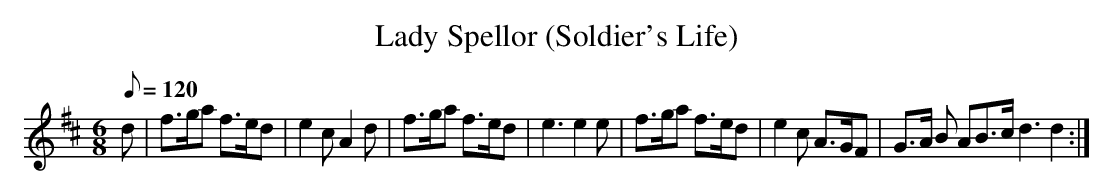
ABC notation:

X:1
T:Lady Spellor (Soldier's Life)
M:6/8
L:1/8
Q:120
K:D
d| f>ga f>ed | e2 c A2 d| f>ga f>ed | e3 e2 e| f>ga f>ed |e2 c A>GF| G>A B AB>c d3 d2:|
